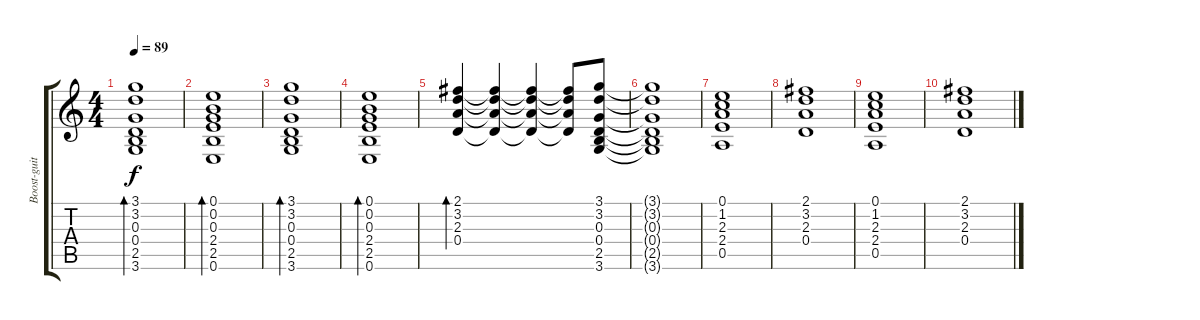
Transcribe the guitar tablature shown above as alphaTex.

\track ("Boost-guitar" "Boost-guit") {instrument overdrivenguitar}
\staff {score tabs}
\tuning (E4 B3 G3 D3 A2 E2) {hide}
\ts (4 4)
\tempo 89
\clef g2
\ks c
(3.1 3.2 0.3 0.4 2.5 3.6).1{bd 60 dy f} |
(0.1 0.2 0.3 2.4 2.5 0.6).1{bd 60} |
(3.1 3.2 0.3 0.4 2.5 3.6).1{bd 60} |
(0.1 0.2 0.3 2.4 2.5 0.6).1{bd 60} |
(2.1 3.2 2.3 0.4).4{bd 120} (2.1{t} 3.2{t} 2.3{t} 0.4{t}).4 (2.1{t} 3.2{t} 2.3{t} 0.4{t}).4 (2.1{t} 3.2{t} 2.3{t} 0.4{t}).8 (3.1 3.2 0.3 0.4 2.5 3.6).8 |
(3.1{t} 3.2{t} 0.3{t} 0.4{t} 2.5{t} 3.6{t}).1 |
(0.1 1.2 2.3 2.4 0.5).1 |
(2.1 3.2 2.3 0.4).1 |
(0.1 1.2 2.3 2.4 0.5).1 |
(2.1 3.2 2.3 0.4).1
